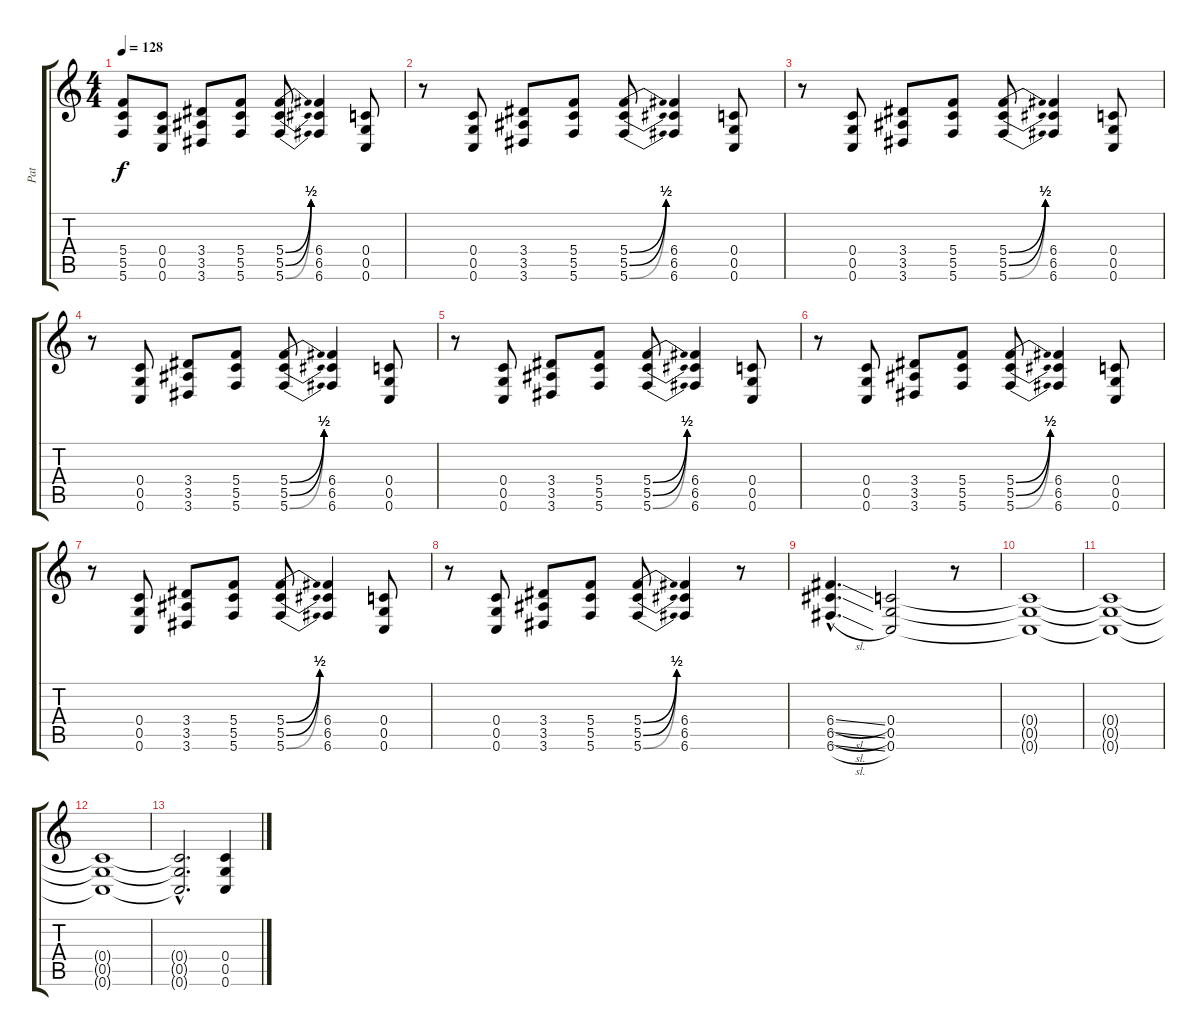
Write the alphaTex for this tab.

\track ("Pat" "Pat") {instrument overdrivenguitar}
\staff {score tabs}
\tuning (D4 A3 F3 C3 G2 C2) {hide}
\ts (4 4)
\tempo 128
\clef g2
\ks c
(5.4{t} 5.5{t} 5.6{t}).8{dy f} (0.4 0.5 0.6).8 (3.4 3.5 3.6).8 (5.4 5.5 5.6).8 (5.4{be (bend 0 0 60 2)} 5.5{be (bend 0 0 60 2)} 5.6{be (bend 0 0 60 2)}).8 (6.4 6.5 6.6).4 (0.4 0.5 0.6).8 |
r.8 (0.4 0.5 0.6).8 (3.4 3.5 3.6).8 (5.4 5.5 5.6).8 (5.4{be (bend 0 0 60 2)} 5.5{be (bend 0 0 60 2)} 5.6{be (bend 0 0 60 2)}).8 (6.4 6.5 6.6).4 (0.4 0.5 0.6).8 |
r.8 (0.4 0.5 0.6).8 (3.4 3.5 3.6).8 (5.4 5.5 5.6).8 (5.4{be (bend 0 0 60 2)} 5.5{be (bend 0 0 60 2)} 5.6{be (bend 0 0 60 2)}).8 (6.4 6.5 6.6).4 (0.4 0.5 0.6).8 |
r.8 (0.4 0.5 0.6).8 (3.4 3.5 3.6).8 (5.4 5.5 5.6).8 (5.4{be (bend 0 0 60 2)} 5.5{be (bend 0 0 60 2)} 5.6{be (bend 0 0 60 2)}).8 (6.4 6.5 6.6).4 (0.4 0.5 0.6).8 |
r.8 (0.4 0.5 0.6).8 (3.4 3.5 3.6).8 (5.4 5.5 5.6).8 (5.4{be (bend 0 0 60 2)} 5.5{be (bend 0 0 60 2)} 5.6{be (bend 0 0 60 2)}).8 (6.4 6.5 6.6).4 (0.4 0.5 0.6).8 |
r.8 (0.4 0.5 0.6).8 (3.4 3.5 3.6).8 (5.4 5.5 5.6).8 (5.4{be (bend 0 0 60 2)} 5.5{be (bend 0 0 60 2)} 5.6{be (bend 0 0 60 2)}).8 (6.4 6.5 6.6).4 (0.4 0.5 0.6).8 |
r.8 (0.4 0.5 0.6).8 (3.4 3.5 3.6).8 (5.4 5.5 5.6).8 (5.4{be (bend 0 0 60 2)} 5.5{be (bend 0 0 60 2)} 5.6{be (bend 0 0 60 2)}).8 (6.4 6.5 6.6).4 (0.4 0.5 0.6).8 |
r.8 (0.4 0.5 0.6).8 (3.4 3.5 3.6).8 (5.4 5.5 5.6).8 (5.4{be (bend 0 0 60 2)} 5.5{be (bend 0 0 60 2)} 5.6{be (bend 0 0 60 2)}).8 (6.4 6.5 6.6).4 r.8 |
(6.4{sl hac} 6.5{sl hac} 6.6{sl hac}).4{d} (0.4 0.5 0.6).2 r.8 |
(0.4{t} 0.5{t} 0.6{t}).1 |
(0.4{t} 0.5{t} 0.6{t}).1 |
(0.4{t} 0.5{t} 0.6{t}).1 |
(0.4{hac t} 0.5{hac t} 0.6{hac t}).2{d} (0.4 0.5 0.6).4
